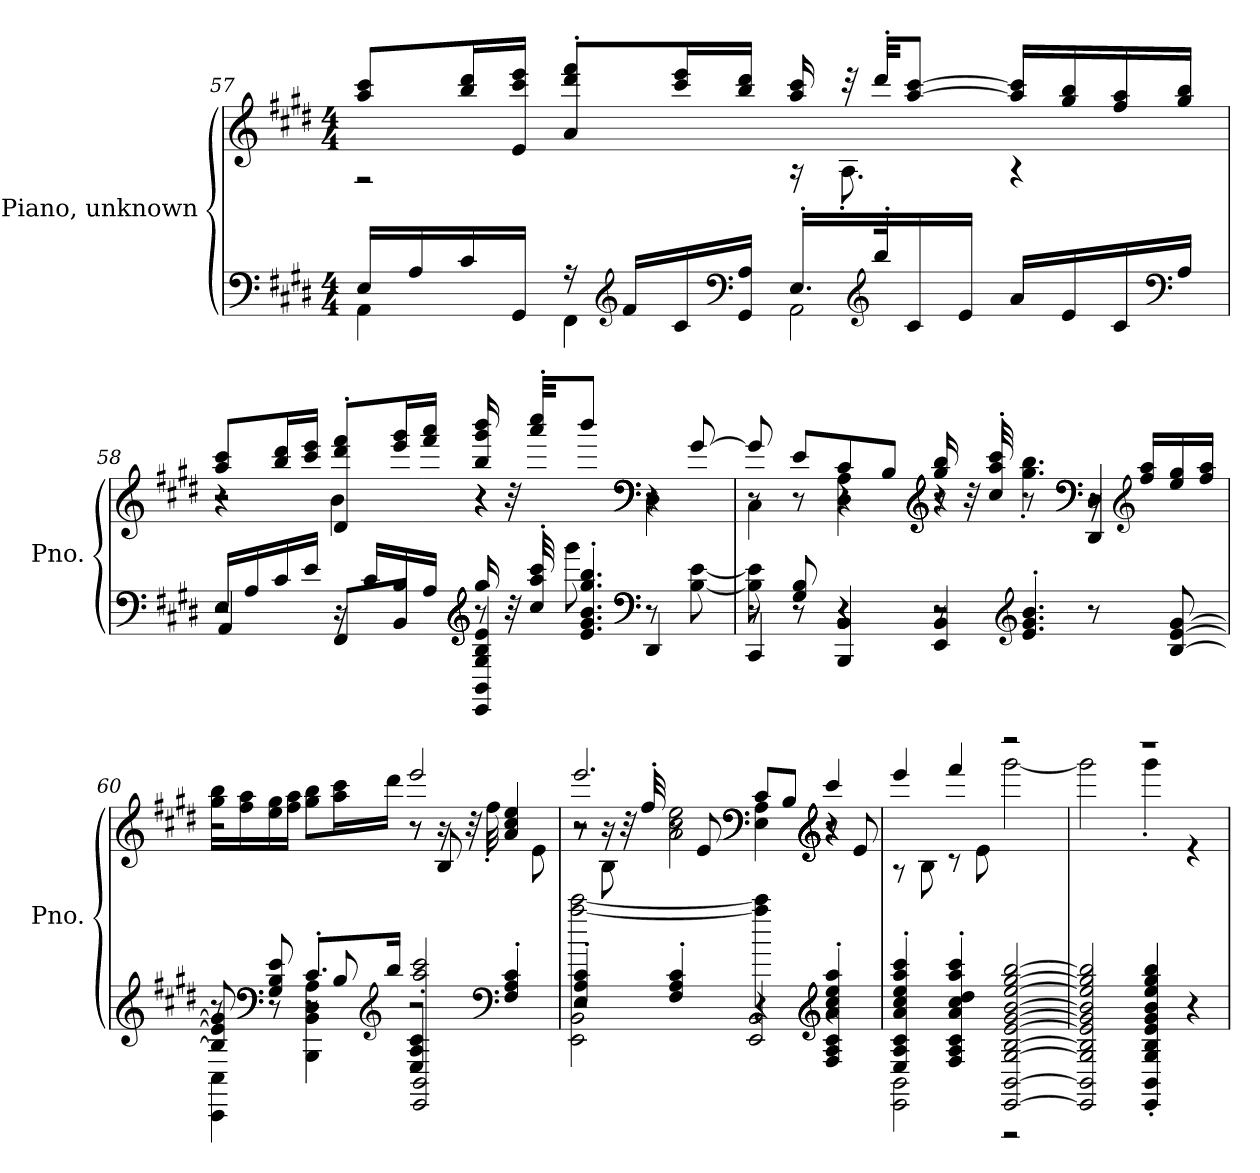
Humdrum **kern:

**kern	**kern
*part1	*part1
*staff2	*staff1
*I"Piano, unknown	*
*I'Pno.	*
!!LO:LB:g=z
*clefF4	*clefG2
*k[f#c#g#d#]	*k[f#c#g#d#]
*M4/4	*M4/4
=57	=57
*^	*^
16E/LL	4AA\	8aa/ 8ccc#/L	2r
16A/	.	.	.
16c#/	.	16bb/ 16ddd#/L	.
16GG#/JJ	.	16e/ 16ccc#/ 16eee/JJ	.
16r	4FF#\	8a/' 8ddd#/' 8fff#/'L	.
*clefG2	*	*	*
16f#/LL	.	.	.
16c#/	.	16ccc#/ 16eee/L	.
*clefF4	*	*	*
16GG#/ 16A/JJ	.	16bb/ 16ddd#/JJ	.
16.E'/LL	2AA\	16aa/ 16ccc#/	16r
.	.	32r	8.A'\
*clefG2	*	*	*
32bb'/K	.	32ddd#'/KKL	.
16c#/	.	[8aa/ [8ccc#/J	.
16e/JJ	.	.	.
16a/LL	.	16aa/] 16ccc#/]LL	4r
16e/	.	16gg#/ 16bb/	.
16c#/	.	16ff#/ 16aa/	.
*clefF4	*	*	*
16A/JJ	.	16gg#/ 16bb/JJ	.
!!LO:LB:g=z
=58	=58	=58	=58
*	*^	*	*^
16E/LL	2r	4AA/	8aa/ 8ccc#/L	4r	2r
16A/	.	.	.	.	.
16c#/	.	.	16bb/ 16ddd#/L	.	.
16e/JJ	.	.	16ccc#/ 16eee/JJ	.	.
16r	.	8FF#/L	8d#/' 8ddd#/' 8fff#/'L	4b\	.
16c#/LL	.	.	.	.	.
16B/	.	8BB/J	16eee/ 16ggg#/L	.	.
16A/JJ	.	.	16fff#/ 16aaa/JJ	.	.
*clefG2	*	*	*	*	*
16gg#/	8r	4EE/' 4BB/' 4G#/' 4B/' 4e/'	16bb/ 16ggg#/ 16bbb/	4r	4r
32r	.	.	32r	.	.
32cc#/' 32aa/' 32ccc#/'	.	.	32aaa/' 32cccc#/'KKL	.	.
4.e/' 4.g#/' 4.b/' 4.gg#/' 4.bb/'	8ggg#\	.	8bbb/J	.	.
*clefF4	*	*	*clefF4	*	*
.	8r	4DD#/	4r	4D#\	8r
.	[8B\ [8e\	.	.	.	[8g#/
!!LO:LB:g=z	!!	!!
=59	=59	=59	=59	=59	=59
8r	8B\] 8e\]	4CC#/	8r	4C#\	8g#/]
8G#/ 8B/	8r	.	8e/L	.	8r
4BBB/ 4BB/	4r	4r	8c#/	4D#\ 4A\	4r
.	.	.	8B/J	.	.
*	*	*	*clefG2	*	*
8r	2r	4EE/ 4BB/	16gg#/ 16bb/	8r	4r
.	.	.	32r	.	.
.	.	.	32cc#/' 32aa/' 32ccc#/'	.	.
*clefG2	*	*	*	*	*
4.e/' 4.g#/' 4.b/'	.	.	8r	4.gg#\' 4.bb\'	.
*	*	*	*clefF4	*	*
.	.	8r	16r	.	4DD#/ 4D#/
*	*	*	*clefG2	*	*
.	.	.	16ff#/ 16aa/LL	.	.
.	.	[8B/ [8e/ [8g#/	16ee/ 16gg#/	.	.
.	.	.	16ff#/ 16aa/JJ	.	.
=60	=60	=60	=60	=60	=60
8r	4CC#\ 4C#\	8B/] 8e/] 8g#/]	2r	16gg#\ 16bb\LL	2r
.	.	.	.	16ff#\ 16aa\	.
*clefF4	*	*	*	*	*
8G#/ 8B/ 8e/	.	8r	.	16ee\ 16gg#\	.
.	.	.	.	16ff#\ 16aa\JJ	.
8.c#'/L	4BBB\ 4BB\ 4D#\ 4A\	8r	.	8gg#\ 8bb\L	.
.	.	8B/	.	16aa\ 16ccc#\L	.
*clefG2	*	*	*	*	*
16bb/Jk	.	.	.	16ddd#\JJ	.
4E/' 4A/' 4c#/'	2r	2EE/ 2BB/ 2aa/ 2ccc#/	2eee/	8r	8r
.	.	.	.	16r	8B/
.	.	.	.	32r	.
.	.	.	.	32ff#'\	.
*clefF4	*	*	*	*	*
4F#/' 4A/' 4c#/'	.	.	.	8r	4a/ 4cc#/ 4ee/
.	.	.	.	8e\	.
!!LO:LB:g=z
=61	=61	=61	=61	=61	=61
*	*	*	*	*	*^
4E/' 4A/' 4c#/'	2EE\ 2BB\ [2aa\ [2ccc#\	2r	2.eee/	8r	8r	2r
.	.	.	.	8B\	16r	.
.	.	.	.	.	32r	.
.	.	.	.	.	32ff#'/	.
4F#/' 4A/' 4c#/'	.	.	.	2a\ 2cc#\ 2ee\	8r	.
.	.	.	.	.	8e/	.
*	*	*	*clefF4	*	*	*
4r	4aa\] 4ccc#\]	2EE/ 2BB/	.	.	8c#/L	4E\ 4A\
.	.	.	.	.	8B/J	.
*clefG2	*	*	*clefG2	*	*	*
4F#/' 4A/' 4c#/' 4a/' 4cc#/' 4ee/' 4aa/'	4r	.	4ccc#/	4r	8r	4r
.	.	.	.	.	8e/	.
*	*v	*v	*	*	*	*
*	*	*	*v	*v	*v
=62	=62	=62	=62
4E/' 4A/' 4c#/' 4a/' 4cc#/' 4ee/' 4aa/' 4ccc#/'	2EE\ 2BB\	4eee/	8r
.	.	.	8B\
4F#/' 4A/' 4c#/' 4a/' 4cc#/' 4dd#/' 4aa/' 4ccc#/'	.	4fff#/	8r
.	.	.	8e\
[2EE/ [2BB/ [2G#/ [2B/ [2e/ [2g#/ [2b/ [2ee/ [2gg#/ [2bb/	2r	2r	[2ggg#\
*v	*v	*	*
=63	=63	=63
2EE/] 2BB/] 2G#/] 2B/] 2e/] 2g#/] 2b/] 2ee/] 2gg#/] 2bb/]	1r	2ggg#\]
4EE/' 4BB/' 4G#/' 4B/' 4e/' 4g#/' 4b/' 4ee/' 4gg#/' 4bb/'	.	4ggg#'\
4r	.	4r
*	*v	*v
=	=
*-	*-
